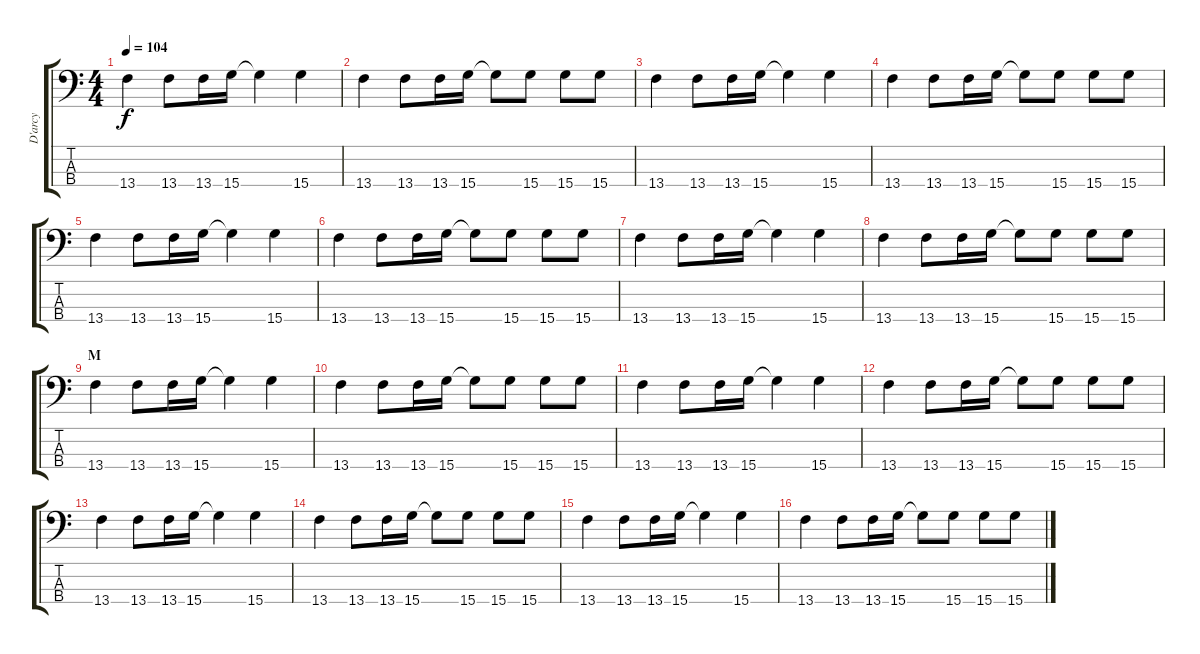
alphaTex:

\track ("D'arcy" "D'arcy") {instrument electricbasspick}
\staff {score tabs}
\tuning (G2 D2 A1 E1) {hide}
\ts (4 4)
\tempo 104
\clef f4
\ks c
13.4.4{dy f} 13.4.8 13.4.16 15.4.16 15.4{t}.4 15.4.4 |
13.4.4 13.4.8 13.4.16 15.4.16 15.4{t}.8 15.4.8 15.4.8 15.4.8 |
13.4.4 13.4.8 13.4.16 15.4.16 15.4{t}.4 15.4.4 |
13.4.4 13.4.8 13.4.16 15.4.16 15.4{t}.8 15.4.8 15.4.8 15.4.8 |
13.4.4 13.4.8 13.4.16 15.4.16 15.4{t}.4 15.4.4 |
13.4.4 13.4.8 13.4.16 15.4.16 15.4{t}.8 15.4.8 15.4.8 15.4.8 |
13.4.4 13.4.8 13.4.16 15.4.16 15.4{t}.4 15.4.4 |
13.4.4 13.4.8 13.4.16 15.4.16 15.4{t}.8 15.4.8 15.4.8 15.4.8 |
\section ("" "M")
13.4.4 13.4.8 13.4.16 15.4.16 15.4{t}.4 15.4.4 |
13.4.4 13.4.8 13.4.16 15.4.16 15.4{t}.8 15.4.8 15.4.8 15.4.8 |
13.4.4 13.4.8 13.4.16 15.4.16 15.4{t}.4 15.4.4 |
13.4.4 13.4.8 13.4.16 15.4.16 15.4{t}.8 15.4.8 15.4.8 15.4.8 |
13.4.4 13.4.8 13.4.16 15.4.16 15.4{t}.4 15.4.4 |
13.4.4 13.4.8 13.4.16 15.4.16 15.4{t}.8 15.4.8 15.4.8 15.4.8 |
13.4.4 13.4.8 13.4.16 15.4.16 15.4{t}.4 15.4.4 |
13.4.4 13.4.8 13.4.16 15.4.16 15.4{t}.8 15.4.8 15.4.8 15.4.8
